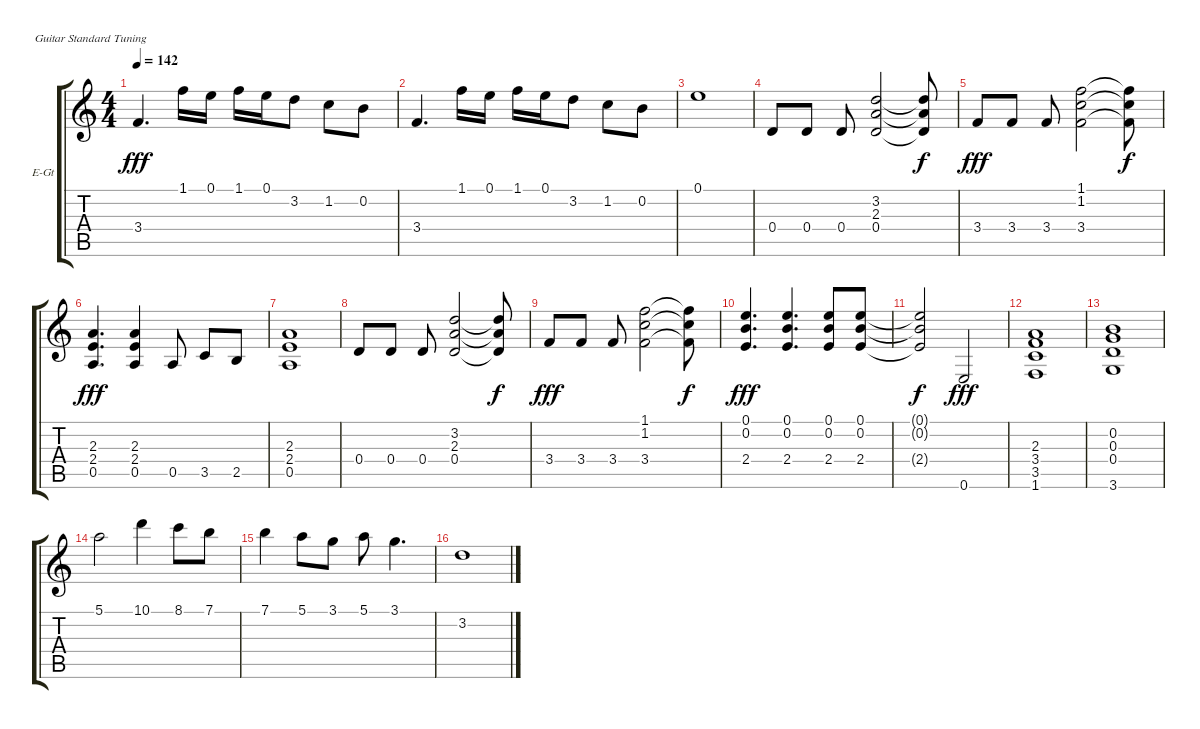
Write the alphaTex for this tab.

\bracketExtendMode groupsimilarinstruments
\firstSystemTrackNameOrientation horizontal
\otherSystemsTrackNameOrientation horizontal
\track ("Сергей Маврин" "E-Gt") {instrument distortionguitar}
\staff {score tabs}
\tuning (E4 B3 G3 D3 A2 E2)
\ts (4 4)
\tempo 142
\clef g2
\ks c
3.4.4{d dy fff} 1.1.16 0.1.16 1.1.16 0.1.16 3.2.8 1.2.8 0.2.8 |
3.4.4{d} 1.1.16 0.1.16 1.1.16 0.1.16 3.2.8 1.2.8 0.2.8 |
0.1.1 |
0.4.8 0.4.8 0.4.8 (3.2 2.3 0.4).2 (3.2{t} 2.3{t} 0.4{t}).8{dy f} |
3.4.8{dy fff} 3.4.8 3.4.8 (1.1 1.2 3.4).2 (1.1{t} 1.2{t} 3.4{t}).8{dy f} |
(2.3 2.4 0.5).4{d dy fff} (2.3 2.4 0.5).4 0.5.8 3.5.8 2.5.8 |
(2.3 2.4 0.5).1 |
0.4.8 0.4.8 0.4.8 (3.2 2.3 0.4).2 (3.2{t} 2.3{t} 0.4{t}).8{dy f} |
3.4.8{dy fff} 3.4.8 3.4.8 (1.1 1.2 3.4).2 (1.1{t} 1.2{t} 3.4{t}).8{dy f} |
(0.1 0.2 2.4).4{d dy fff} (0.1 0.2 2.4).4{d} (0.1 0.2 2.4).8 (0.1 0.2 2.4).8 |
(0.1{t} 0.2{t} 2.4{t}).2{dy f} 0.6.2{dy fff} |
(2.3 3.4 3.5 1.6).1 |
(0.2 0.3 0.4 3.6).1 |
5.1.2 10.1.4 8.1.8 7.1.8 |
7.1.4 5.1.8 3.1.8 5.1.8 3.1.4{d} |
3.2.1
